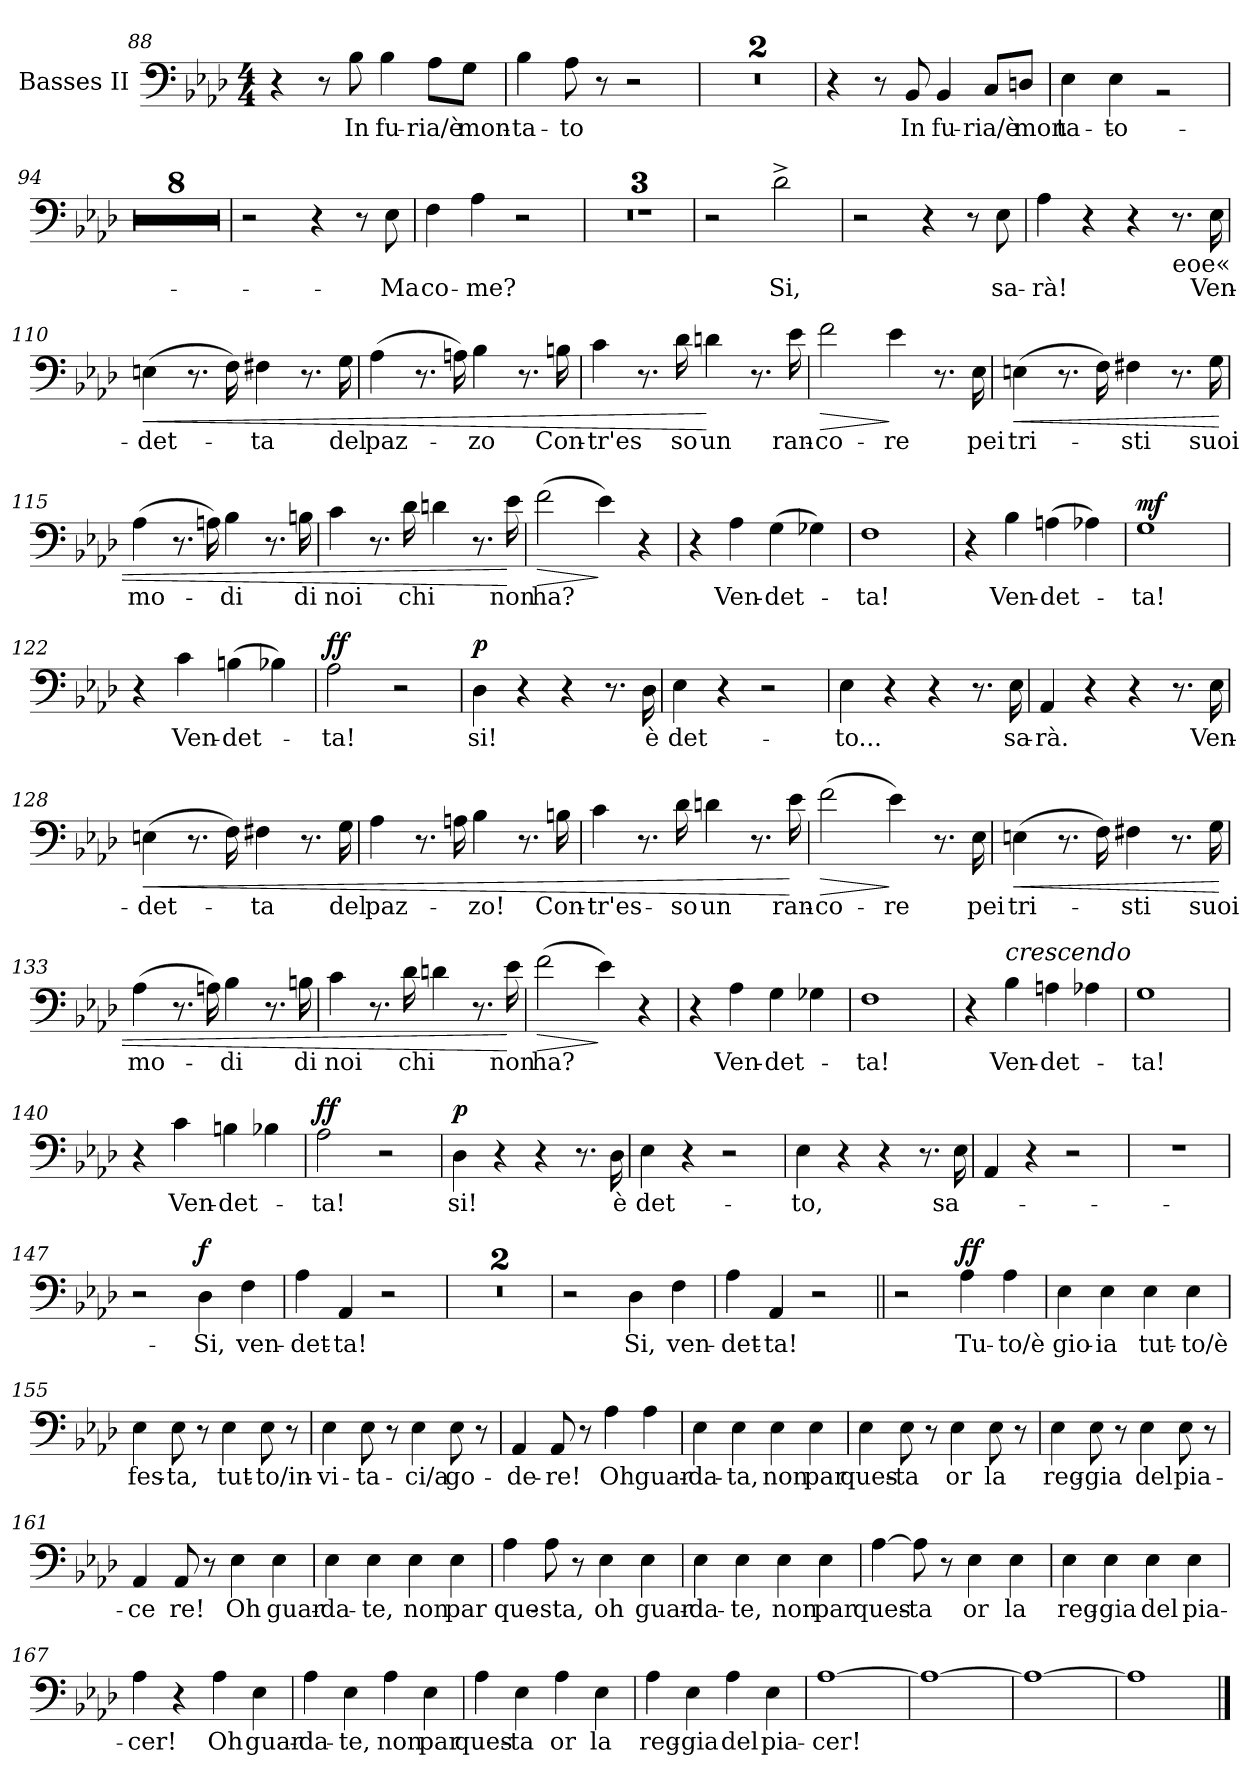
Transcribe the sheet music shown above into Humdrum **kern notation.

**kern	**text	**dynam
*part1	*part1	*part1
*staff1	*staff1	*staff1
*I"Basses II	*	*
*I'B. 2	*	*
*clefF4	*	*
*k[b-e-a-d-]	*	*
*A-:	*	*
*M4/4	*	*
=88	=88	=88
4r	.	.
8r	.	.
8B-\	In	.
4B-\	fu-	.
8A-\L	-ria/è	.
8G\J	mon-	.
!!LO:PB:g=z
=89	=89	=89
4B-\	-ta-	.
8A-\	-to	.
8r	.	.
2r	.	.
=90	=90	=90
1r	.	.
=91	=91	=91
1r	.	.
=92	=92	=92
4r	.	.
8r	.	.
8BB-/	In	.
4BB-/	fu-	.
8C/L	-ria/è	.
8Dn/J	mon-	.
=93	=93	=93
*^	*	*
1ryy	4E-\	ta-	.
.	4E-\	-to	.
.	2r	.	.
*v	*v	*	*
!!LO:PB:g=z
=94	=94	=94
1r	.	.
=95	=95	=95
1r	.	.
=96	=96	=96
1r	.	.
=97	=97	=97
1r	.	.
=98	=98	=98
1r	.	.
=99	=99	=99
1r	.	.
!!LO:PB:g=z
=100	=100	=100
1r	.	.
=101	=101	=101
1r	.	.
=102	=102	=102
2r	.	.
4r	.	.
8r	.	.
8E-\	-Ma	.
=103	=103	=103
4F\	co-	.
4A-\	-me?	.
2r	.	.
=104	=104	=104
1r	.	.
=105	=105	=105
1r	.	.
!!LO:PB:g=z
=106	=106	=106
1r	.	.
=107	=107	=107
2r	.	.
2d-^\	Si,	.
=108	=108	=108
2r	.	.
4r	.	.
8r	.	.
8E-\	sa-	.
=109	=109	=109
4A-\	-rà!	.
4r	.	.
4r	.	.
!LO:TX:b:t=eoe«	!	!
8.r	.	.
16E-\	Ven-	.
=110	=110	=110
!	!	!LO:HP:b
(>4En\	-det-	<
8.r	.	.
16F\)	.	.
4F#X\	-ta	.
8.r	.	.
16G\	del	.
!!LO:PB:g=z
=111	=111	=111
(>4A-\	paz-	.
8.r	.	.
16An\)	.	.
4B-\	-zo	.
8.r	.	.
16Bn\	Con-	.
=112	=112	=112
4c\	-tr'es	.
8.r	.	.
16d-\	so	.
4dn\	un	[
8.r	.	.
16e-\	ran-	.
=113	=113	=113
!	!	!LO:HP:b
2f\	-co-	>
4e-\	-re	]
8.r	.	.
16E-\	pei	.
!!LO:PB:g=z
=114	=114	=114
!	!	!LO:HP:b
(>4En\	tri-	<
8.r	.	.
16F\)	.	.
4F#X\	-sti	.
8.r	.	.
16G\	suoi	.
=115	=115	=115
(>4A-\	mo-	.
8.r	.	.
16An\)	.	.
4B-\	-di	.
8.r	.	.
16Bn\	di	.
=116	=116	=116
4c\	noi	.
8.r	.	.
16d-\	chi	.
4dn\	.	.
8.r	.	.
16e-\	non	[
=117	=117	=117
!	!	!LO:HP:b
(>2f\	ha?	>
4e-\)	.	]
4r	.	.
!!LO:PB:g=z
=118	=118	=118
4r	.	.
4A-\	Ven-	.
(>4G\	-det-	.
4G-X\)	.	.
=119	=119	=119
1F	-ta!	.
=120	=120	=120
4r	.	.
4B-\	Ven-	.
(>4An\	-det-	.
4A-X\)	.	.
=121	=121	=121
!	!	!LO:DY:a
1G	-ta!	mf
=122	=122	=122
4r	.	.
4c\	Ven-	.
(>4Bn\	-det-	.
4B-X\)	.	.
!!LO:PB:g=z
=123	=123	=123
!	!	!LO:DY:a
2A-\	-ta!	ff
2r	.	.
=124	=124	=124
!	!	!LO:DY:b
4D-\	si!	p
4r	.	.
4r	.	.
8.r	.	.
16D-\	è	.
=125	=125	=125
4E-\	det-	.
4r	.	.
2r	.	.
=126	=126	=126
4E-\	-to...	.
4r	.	.
4r	.	.
8.r	.	.
16E-\	sa-	.
=127	=127	=127
4AA-/	-rà.	.
4r	.	.
4r	.	.
8.r	.	.
16E-\	Ven-	.
!!LO:PB:g=z
=128	=128	=128
!	!	!LO:HP:b
(>4En\	-det-	<
8.r	.	.
16F\)	.	.
4F#X\	-ta	.
8.r	.	.
16G\	del	.
=129	=129	=129
4A-\	paz-	.
8.r	.	.
16An\	.	.
4B-\	-zo!	.
8.r	.	.
16Bn\	Con-	.
=130	=130	=130
4c\	-tr'es-	.
8.r	.	.
16d-\	-so	.
4dn\	un	.
8.r	.	.
16e-\	ran-	[
!!LO:PB:g=z
=131	=131	=131
!	!	!LO:HP:b
(>2f\	-co-	>
4e-\)	-re	]
8.r	.	.
16E-\	pei	.
!!LO:PB:g=z
=132	=132	=132
!	!	!LO:HP:b
(>4En\	tri-	<
8.r	.	.
16F\)	.	.
4F#X\	-sti	.
8.r	.	.
16G\	suoi	.
=133	=133	=133
(>4A-\	mo-	.
8.r	.	.
16An\)	.	.
4B-\	-di	.
8.r	.	.
16Bn\	di	.
=134	=134	=134
4c\	noi	.
8.r	.	.
16d-\	chi	.
4dn\	.	.
8.r	.	.
16e-\	non	[
=135	=135	=135
!	!	!LO:HP:b
(>2f\	ha?	>
4e-\)	.	]
4r	.	.
!!LO:PB:g=z
=136	=136	=136
4r	.	.
4A-\	Ven-	.
4G\	-det-	.
4G-X\	.	.
=137	=137	=137
1F	-ta!	.
=138	=138	=138
4r	.	.
!LO:TX:a:i:t=crescendo	!	!
4B-\	Ven-	.
4An\	-det-	.
4A-X\	.	.
=139	=139	=139
1G	-ta!	.
=140	=140	=140
4r	.	.
4c\	Ven-	.
4Bn\	-det-	.
4B-X\	.	.
!!LO:PB:g=z
=141	=141	=141
!	!	!LO:DY:a
2A-\	-ta!	ff
2r	.	.
=142	=142	=142
!	!	!LO:DY:a
4D-\	si!	p
4r	.	.
4r	.	.
8.r	.	.
16D-\	è	.
=143	=143	=143
4E-\	det-	.
4r	.	.
2r	.	.
=144	=144	=144
4E-\	-to,	.
4r	.	.
4r	.	.
8.r	.	.
16E-\	sa-	.
!!LO:PB:g=z
=145	=145	=145
4AA-/	.	.
4r	.	.
2r	.	.
=146	=146	=146
1r	.	.
=147	=147	=147
2r	.	.
!	!	!LO:DY:a
4D-\	-Si,	f
4F\	ven-	.
=148	=148	=148
4A-\	-det-	.
4AA-/	-ta!	.
2r	.	.
=149	=149	=149
1r	.	.
!!LO:PB:g=z
=150	=150	=150
1r	.	.
=151	=151	=151
2r	.	.
4D-\	Si,	.
4F\	ven-	.
=152	=152	=152
4A-\	-det-	.
4AA-/	-ta!	.
2r	.	.
=153||	=153||	=153||
2r	.	.
!	!	!LO:DY:a
4A-\	Tu-	ff
4A-\	-to/è	.
=154	=154	=154
4E-\	gio-	.
4E-\	-ia	.
4E-\	tut-	.
4E-\	-to/è	.
!!LO:PB:g=z
=155	=155	=155
4E-\	fes-	.
8E-\	-ta,	.
8r	.	.
4E-\	tut-	.
8E-\	-to/in-	.
8r	.	.
=156	=156	=156
4E-\	-vi-	.
8E-\	-ta-	.
8r	.	.
4E-\	-ci/a	.
8E-\	go-	.
8r	.	.
=157	=157	=157
4AA-/	-de-	.
8AA-/	-re!	.
8r	.	.
4A-\	Oh	.
4A-\	guar-	.
!!LO:PB:g=z
=158	=158	=158
4E-\	-da-	.
4E-\	-ta,	.
4E-\	non	.
4E-\	par	.
=159	=159	=159
4E-\	ques-	.
8E-\	-ta	.
8r	.	.
4E-\	or	.
8E-\	la	.
8r	.	.
=160	=160	=160
4E-\	reg-	.
8E-\	-gia	.
8r	.	.
4E-\	del	.
8E-\	pia-	.
8r	.	.
=161	=161	=161
4AA-/	-ce	.
8AA-/	re!	.
8r	.	.
4E-\	Oh	.
4E-\	guar-	.
!!LO:PB:g=z
=162	=162	=162
4E-\	-da-	.
4E-\	-te,	.
4E-\	non	.
4E-\	par	.
!!LO:PB:g=z
=163	=163	=163
4A-\	que-	.
8A-\	-sta,	.
8r	.	.
4E-\	oh	.
4E-\	guar-	.
=164	=164	=164
4E-\	-da-	.
4E-\	-te,	.
4E-\	non	.
4E-\	par	.
=165	=165	=165
[4A-\	ques-	.
8A-\]	-ta	.
8r	.	.
4E-\	or	.
4E-\	la	.
=166	=166	=166
4E-\	reg-	.
4E-\	-gia	.
4E-\	del	.
4E-\	pia-	.
!!LO:PB:g=z
=167	=167	=167
4A-\	-cer!	.
4r	.	.
4A-\	Oh	.
4E-\	guar-	.
=168	=168	=168
4A-\	-da-	.
4E-\	-te,	.
4A-\	non	.
4E-\	par	.
=169	=169	=169
4A-\	ques-	.
4E-\	-ta	.
4A-\	or	.
4E-\	la	.
=170	=170	=170
4A-\	reg-	.
4E-\	-gia	.
4A-\	del	.
4E-\	pia-	.
=171	=171	=171
[1A-	-cer!	.
!!LO:PB:g=z
=172	=172	=172
1A-_	.	.
=173	=173	=173
1A-_	.	.
=174	=174	=174
1A-]	.	.
==	==	==
*-	*-	*-
